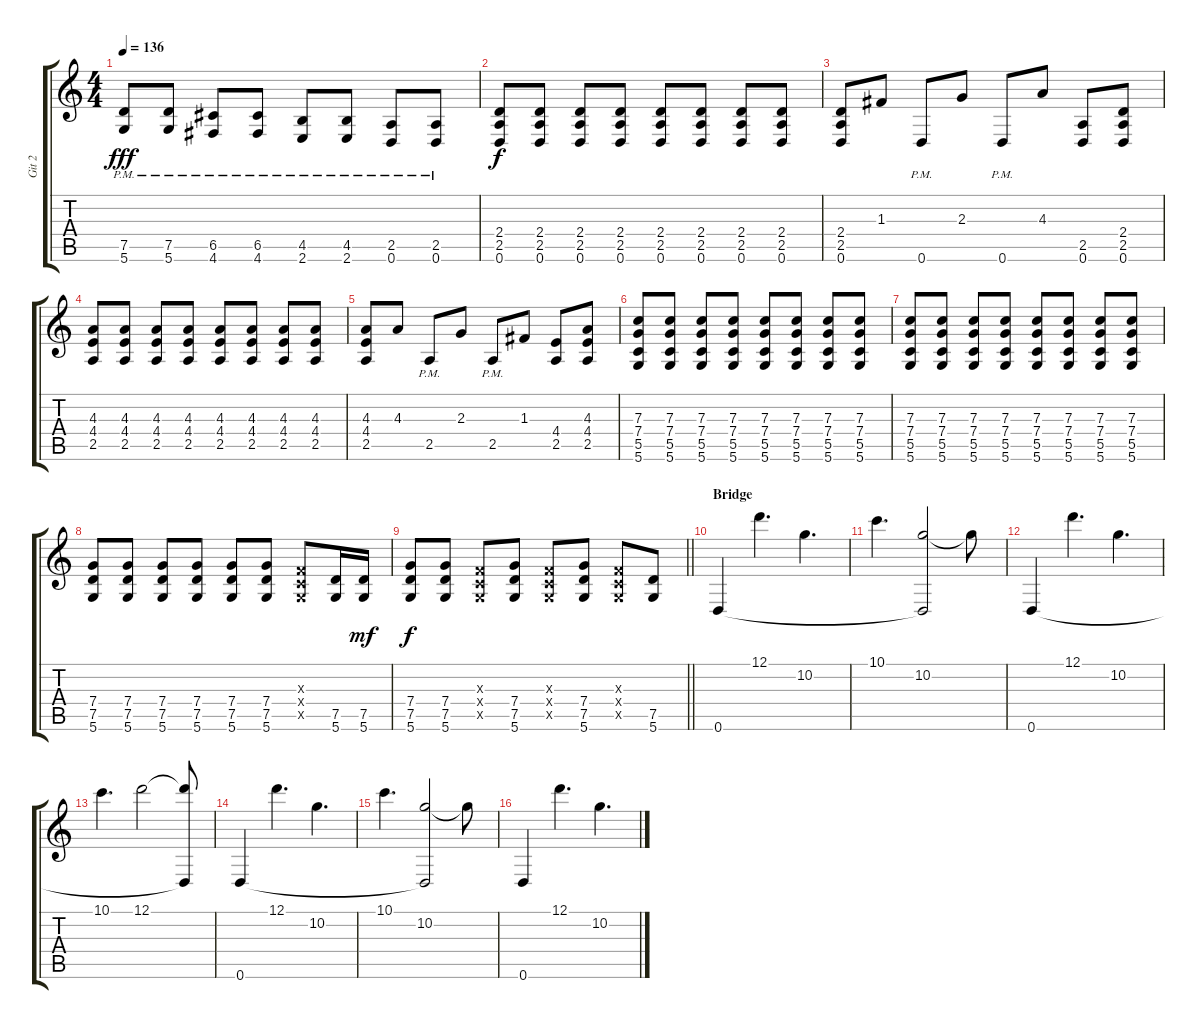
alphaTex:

\track ("Git 2" "Git 2") {instrument distortionguitar}
\staff {score tabs}
\tuning (D4 A3 F3 C3 G2 D2) {hide}
\ts (4 4)
\tempo 136
\clef g2
\ks c
(7.5{pm} 5.6{pm}).8{dy fff} (7.5{pm} 5.6{pm}).8 (6.5{pm} 4.6{pm}).8 (6.5{pm} 4.6{pm}).8 (4.5{pm} 2.6{pm}).8 (4.5{pm} 2.6{pm}).8 (2.5{pm} 0.6{pm}).8 (2.5{pm} 0.6{pm}).8 |
(2.4 2.5 0.6).8{dy f} (2.4 2.5 0.6).8 (2.4 2.5 0.6).8 (2.4 2.5 0.6).8 (2.4 2.5 0.6).8 (2.4 2.5 0.6).8 (2.4 2.5 0.6).8 (2.4 2.5 0.6).8 |
(2.4 2.5 0.6).8 1.3.8 0.6{pm}.8 2.3.8 0.6{pm}.8 4.3.8 (2.5 0.6).8 (2.4 2.5 0.6).8 |
(4.3 4.4 2.5).8 (4.3 4.4 2.5).8 (4.3 4.4 2.5).8 (4.3 4.4 2.5).8 (4.3 4.4 2.5).8 (4.3 4.4 2.5).8 (4.3 4.4 2.5).8 (4.3 4.4 2.5).8 |
(4.3 4.4 2.5).8 4.3.8 2.5{pm}.8 2.3.8 2.5{pm}.8 1.3.8 (4.4 2.5).8 (4.3 4.4 2.5).8 |
(7.3 7.4 5.5 5.6).8 (7.3 7.4 5.5 5.6).8 (7.3 7.4 5.5 5.6).8 (7.3 7.4 5.5 5.6).8 (7.3 7.4 5.5 5.6).8 (7.3 7.4 5.5 5.6).8 (7.3 7.4 5.5 5.6).8 (7.3 7.4 5.5 5.6).8 |
(7.3 7.4 5.5 5.6).8 (7.3 7.4 5.5 5.6).8 (7.3 7.4 5.5 5.6).8 (7.3 7.4 5.5 5.6).8 (7.3 7.4 5.5 5.6).8 (7.3 7.4 5.5 5.6).8 (7.3 7.4 5.5 5.6).8 (7.3 7.4 5.5 5.6).8 |
(7.4 7.5 5.6).8 (7.4 7.5 5.6).8 (7.4 7.5 5.6).8 (7.4 7.5 5.6).8 (7.4 7.5 5.6).8 (7.4 7.5 5.6).8 (0.3{x} 0.4{x} 0.5{x}).8 (7.5 5.6).16 (7.5 5.6).16{dy mf} |
\barLineRight lightlight
(7.4 7.5 5.6).8{dy f} (7.4 7.5 5.6).8 (0.3{x} 0.4{x} 0.5{x}).8 (7.4 7.5 5.6).8 (0.3{x} 0.4{x} 0.5{x}).8 (7.4 7.5 5.6).8 (0.3{x} 0.4{x} 0.5{x}).8 (7.5 5.6).8 |
\section ("" "Bridge")
0.6.4{instrument acousticguitarnylon} 12.1.4{d} 10.2.4{d} |
10.1.4{d} (10.2 0.6{t}).2 10.2{t}.8 |
0.6.4 12.1.4{d} 10.2.4{d} |
10.1.4{d} 12.1.2 (12.1{t} 0.6{t}).8 |
0.6.4 12.1.4{d} 10.2.4{d} |
10.1.4{d} (10.2 0.6{t}).2 10.2{t}.8 |
0.6.4 12.1.4{d} 10.2.4{d}
